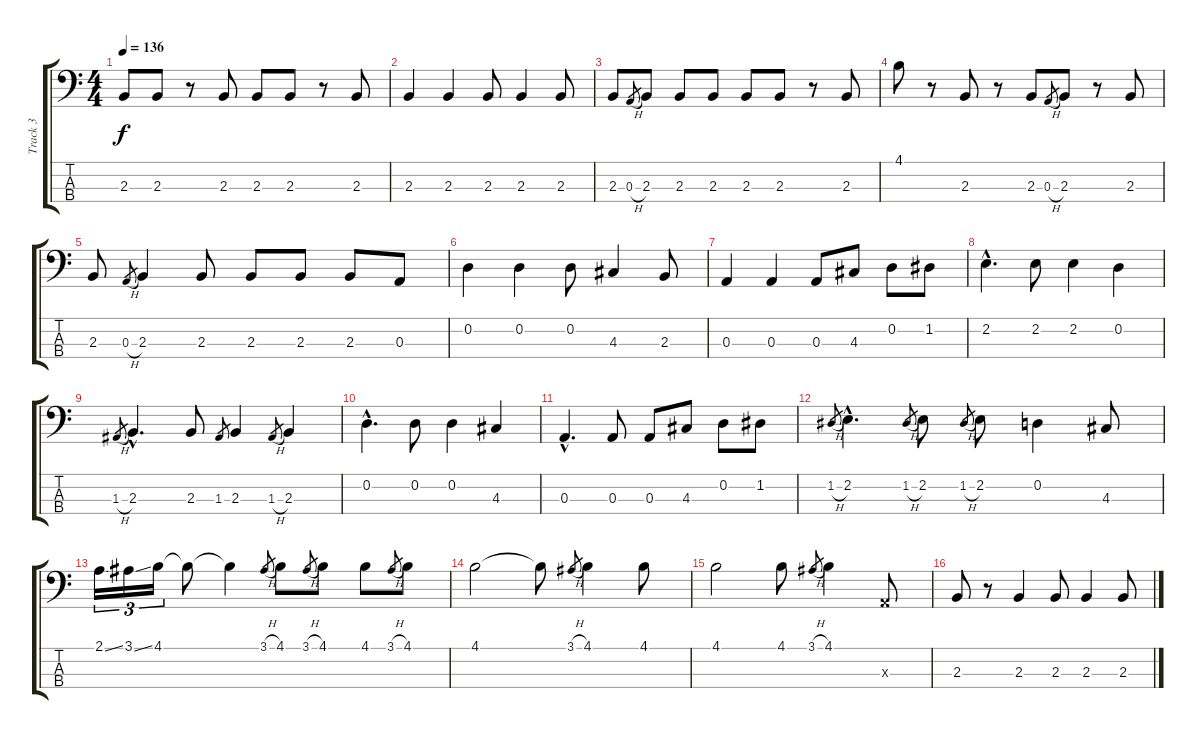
\track ("Track 3" "Track 3") {instrument electricbassfinger}
\staff {score tabs}
\tuning (G2 D2 A1 E1) {hide}
\ts (4 4)
\tempo 136
\clef f4
\ks c
2.3.8{dy f} 2.3.8 r.8 2.3.8 2.3.8 2.3.8 r.8 2.3.8 |
2.3.4 2.3.4 2.3.8 2.3.4 2.3.8 |
2.3.8 0.3{h}.8{gr} 2.3.8 2.3.8 2.3.8 2.3.8 2.3.8 r.8 2.3.8 |
4.1.8 r.8 2.3.8 r.8 2.3.8 0.3{h}.8{gr} 2.3.8 r.8 2.3.8 |
2.3.8 0.3{h}.8{gr} 2.3.4 2.3.8 2.3.8 2.3.8 2.3.8 0.3.8 |
0.2.4 0.2.4 0.2.8 4.3.4 2.3.8 |
0.3.4 0.3.4 0.3.8 4.3.8 0.2.8 1.2.8 |
2.2{hac}.4{d} 2.2.8 2.2.4 0.2.4 |
1.3{h}.8{gr} 2.3{hac}.4{d} 2.3.8 1.3.8{gr} 2.3.4 1.3{h}.8{gr} 2.3.4 |
0.2{hac}.4{d} 0.2.8 0.2.4 4.3.4 |
0.3{hac}.4{d} 0.3.8 0.3.8 4.3.8 0.2.8 1.2.8 |
1.2{h}.8{gr} 2.2{hac}.4{d} 1.2{h}.8{gr} 2.2.8 1.2{h}.8{gr} 2.2.8 0.2.4 4.3.8 |
2.1{ss}.16{tu (3 2)} 3.1{ss}.16{tu (3 2)} 4.1.16{tu (3 2)} 4.1{t}.8 4.1{t}.4 3.1{h}.8{gr} 4.1.8 3.1{h}.8{gr} 4.1.8 4.1.8 3.1{h}.8{gr} 4.1.8 |
4.1.2 4.1{t}.8 3.1{h}.8{gr} 4.1.4 4.1.8 |
4.1.2 4.1.8 3.1{h}.8{gr} 4.1.4 0.3{x}.8 |
2.3.8 r.8 2.3.4 2.3.8 2.3.4 2.3.8
